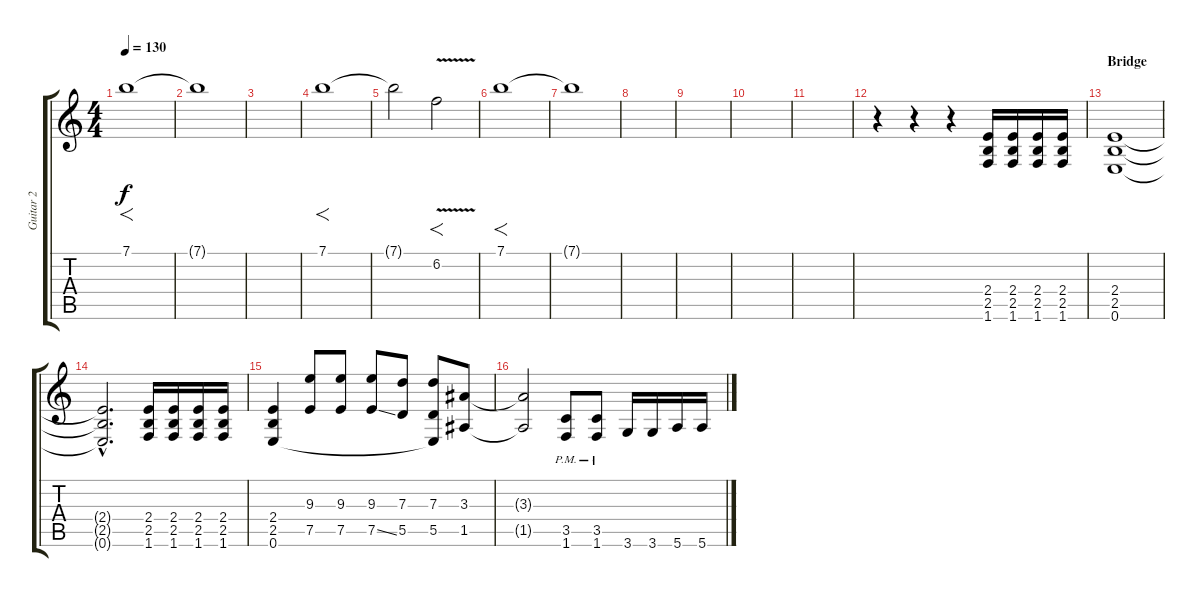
\track ("Guitar 2" "Guitar 2") {instrument distortionguitar}
\staff {score tabs}
\tuning (E4 B3 G3 D3 A2 E2) {hide}
\ts (4 4)
\tempo 130
\clef g2
\ks c
7.1.1{f dy f} |
7.1{t}.1 |
|
7.1.1{f} |
7.1{t}.2 6.2{v}.2{f} |
7.1.1{f} |
7.1{t}.1 |
|
|
|
|
r.4 r.4 r.4 (2.4 2.5 1.6).16 (2.4 2.5 1.6).16 (2.4 2.5 1.6).16 (2.4 2.5 1.6).16 |
\section ("" "Bridge")
(2.4 2.5 0.6).1 |
(2.4{hac t} 2.5{hac t} 0.6{hac t}).2{d} (2.4 2.5 1.6).16 (2.4 2.5 1.6).16 (2.4 2.5 1.6).16 (2.4 2.5 1.6).16 |
(2.4 2.5 0.6).4 (9.3 7.5).8 (9.3 7.5).8 (9.3 7.5{ss}).8 (7.3 5.5).8 (7.3 5.5 0.6{t}).8 (3.3 1.5).8 |
(3.3{t} 1.5{t}).2 (3.5 1.6{pm}).8 (3.5 1.6{pm}).8 3.6.16 3.6.16 5.6.16 5.6.16
